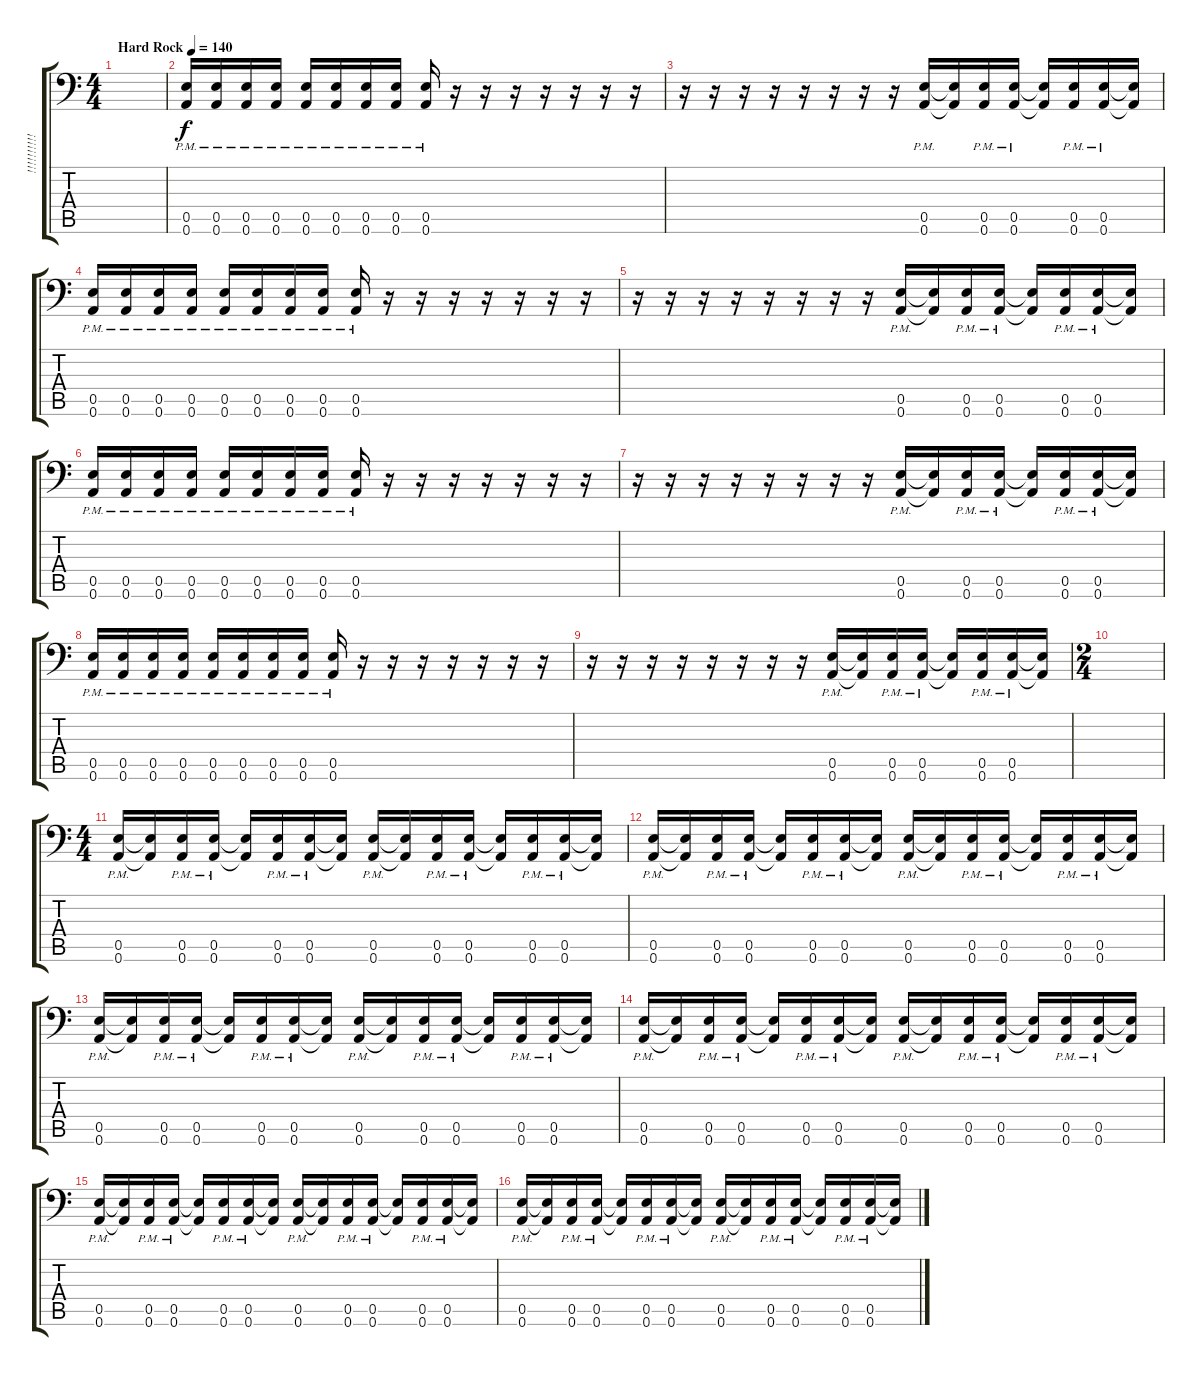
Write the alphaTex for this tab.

\track ("!!!!!!!!!!!! 2" "!!!!!!!!!!") {instrument overdrivenguitar}
\staff {score tabs}
\tuning (B3 Gb3 D3 A2 E2 A1) {hide}
\ts (4 4)
\tempo (140 "Hard Rock")
\clef f4
\ks c
|
(0.5{pm} 0.6{pm}).16 (0.5{pm} 0.6{pm}).16 (0.5{pm} 0.6{pm}).16 (0.5{pm} 0.6{pm}).16 (0.5{pm} 0.6{pm}).16 (0.5{pm} 0.6{pm}).16 (0.5{pm} 0.6{pm}).16 (0.5{pm} 0.6{pm}).16 (0.5{pm} 0.6{pm}).16 r.16 r.16 r.16 r.16 r.16 r.16 r.16 |
r.16 r.16 r.16 r.16 r.16 r.16 r.16 r.16 (0.5{pm} 0.6{pm}).16 (0.5{t} 0.6{t}).16 (0.5{pm} 0.6{pm}).16 (0.5{pm} 0.6{pm}).16 (0.5{t} 0.6{t}).16 (0.5{pm} 0.6{pm}).16 (0.5{pm} 0.6{pm}).16 (0.5{t} 0.6{t}).16 |
(0.5{pm} 0.6{pm}).16 (0.5{pm} 0.6{pm}).16 (0.5{pm} 0.6{pm}).16 (0.5{pm} 0.6{pm}).16 (0.5{pm} 0.6{pm}).16 (0.5{pm} 0.6{pm}).16 (0.5{pm} 0.6{pm}).16 (0.5{pm} 0.6{pm}).16 (0.5{pm} 0.6{pm}).16 r.16 r.16 r.16 r.16 r.16 r.16 r.16 |
r.16 r.16 r.16 r.16 r.16 r.16 r.16 r.16 (0.5{pm} 0.6{pm}).16 (0.5{t} 0.6{t}).16 (0.5{pm} 0.6{pm}).16 (0.5{pm} 0.6{pm}).16 (0.5{t} 0.6{t}).16 (0.5{pm} 0.6{pm}).16 (0.5{pm} 0.6{pm}).16 (0.5{t} 0.6{t}).16 |
(0.5{pm} 0.6{pm}).16 (0.5{pm} 0.6{pm}).16 (0.5{pm} 0.6{pm}).16 (0.5{pm} 0.6{pm}).16 (0.5{pm} 0.6{pm}).16 (0.5{pm} 0.6{pm}).16 (0.5{pm} 0.6{pm}).16 (0.5{pm} 0.6{pm}).16 (0.5{pm} 0.6{pm}).16 r.16 r.16 r.16 r.16 r.16 r.16 r.16 |
r.16 r.16 r.16 r.16 r.16 r.16 r.16 r.16 (0.5{pm} 0.6{pm}).16 (0.5{t} 0.6{t}).16 (0.5{pm} 0.6{pm}).16 (0.5{pm} 0.6{pm}).16 (0.5{t} 0.6{t}).16 (0.5{pm} 0.6{pm}).16 (0.5{pm} 0.6{pm}).16 (0.5{t} 0.6{t}).16 |
(0.5{pm} 0.6{pm}).16 (0.5{pm} 0.6{pm}).16 (0.5{pm} 0.6{pm}).16 (0.5{pm} 0.6{pm}).16 (0.5{pm} 0.6{pm}).16 (0.5{pm} 0.6{pm}).16 (0.5{pm} 0.6{pm}).16 (0.5{pm} 0.6{pm}).16 (0.5{pm} 0.6{pm}).16 r.16 r.16 r.16 r.16 r.16 r.16 r.16 |
r.16 r.16 r.16 r.16 r.16 r.16 r.16 r.16 (0.5{pm} 0.6{pm}).16 (0.5{t} 0.6{t}).16 (0.5{pm} 0.6{pm}).16 (0.5{pm} 0.6{pm}).16 (0.5{t} 0.6{t}).16 (0.5{pm} 0.6{pm}).16 (0.5{pm} 0.6{pm}).16 (0.5{t} 0.6{t}).16 |
\ts (2 4)
|
\ts (4 4)
(0.5{pm} 0.6{pm}).16 (0.5{t} 0.6{t}).16 (0.5{pm} 0.6{pm}).16 (0.5{pm} 0.6{pm}).16 (0.5{t} 0.6{t}).16 (0.5{pm} 0.6{pm}).16 (0.5{pm} 0.6{pm}).16 (0.5{t} 0.6{t}).16 (0.5{pm} 0.6{pm}).16 (0.5{t} 0.6{t}).16 (0.5{pm} 0.6{pm}).16 (0.5{pm} 0.6{pm}).16 (0.5{t} 0.6{t}).16 (0.5{pm} 0.6{pm}).16 (0.5{pm} 0.6{pm}).16 (0.5{t} 0.6{t}).16 |
(0.5{pm} 0.6{pm}).16 (0.5{t} 0.6{t}).16 (0.5{pm} 0.6{pm}).16 (0.5{pm} 0.6{pm}).16 (0.5{t} 0.6{t}).16 (0.5{pm} 0.6{pm}).16 (0.5{pm} 0.6{pm}).16 (0.5{t} 0.6{t}).16 (0.5{pm} 0.6{pm}).16 (0.5{t} 0.6{t}).16 (0.5{pm} 0.6{pm}).16 (0.5{pm} 0.6{pm}).16 (0.5{t} 0.6{t}).16 (0.5{pm} 0.6{pm}).16 (0.5{pm} 0.6{pm}).16 (0.5{t} 0.6{t}).16 |
(0.5{pm} 0.6{pm}).16 (0.5{t} 0.6{t}).16 (0.5{pm} 0.6{pm}).16 (0.5{pm} 0.6{pm}).16 (0.5{t} 0.6{t}).16 (0.5{pm} 0.6{pm}).16 (0.5{pm} 0.6{pm}).16 (0.5{t} 0.6{t}).16 (0.5{pm} 0.6{pm}).16 (0.5{t} 0.6{t}).16 (0.5{pm} 0.6{pm}).16 (0.5{pm} 0.6{pm}).16 (0.5{t} 0.6{t}).16 (0.5{pm} 0.6{pm}).16 (0.5{pm} 0.6{pm}).16 (0.5{t} 0.6{t}).16 |
(0.5{pm} 0.6{pm}).16 (0.5{t} 0.6{t}).16 (0.5{pm} 0.6{pm}).16 (0.5{pm} 0.6{pm}).16 (0.5{t} 0.6{t}).16 (0.5{pm} 0.6{pm}).16 (0.5{pm} 0.6{pm}).16 (0.5{t} 0.6{t}).16 (0.5{pm} 0.6{pm}).16 (0.5{t} 0.6{t}).16 (0.5{pm} 0.6{pm}).16 (0.5{pm} 0.6{pm}).16 (0.5{t} 0.6{t}).16 (0.5{pm} 0.6{pm}).16 (0.5{pm} 0.6{pm}).16 (0.5{t} 0.6{t}).16 |
(0.5{pm} 0.6{pm}).16 (0.5{t} 0.6{t}).16 (0.5{pm} 0.6{pm}).16 (0.5{pm} 0.6{pm}).16 (0.5{t} 0.6{t}).16 (0.5{pm} 0.6{pm}).16 (0.5{pm} 0.6{pm}).16 (0.5{t} 0.6{t}).16 (0.5{pm} 0.6{pm}).16 (0.5{t} 0.6{t}).16 (0.5{pm} 0.6{pm}).16 (0.5{pm} 0.6{pm}).16 (0.5{t} 0.6{t}).16 (0.5{pm} 0.6{pm}).16 (0.5{pm} 0.6{pm}).16 (0.5{t} 0.6{t}).16 |
(0.5{pm} 0.6{pm}).16 (0.5{t} 0.6{t}).16 (0.5{pm} 0.6{pm}).16 (0.5{pm} 0.6{pm}).16 (0.5{t} 0.6{t}).16 (0.5{pm} 0.6{pm}).16 (0.5{pm} 0.6{pm}).16 (0.5{t} 0.6{t}).16 (0.5{pm} 0.6{pm}).16 (0.5{t} 0.6{t}).16 (0.5{pm} 0.6{pm}).16 (0.5{pm} 0.6{pm}).16 (0.5{t} 0.6{t}).16 (0.5{pm} 0.6{pm}).16 (0.5{pm} 0.6{pm}).16 (0.5{t} 0.6{t}).16
